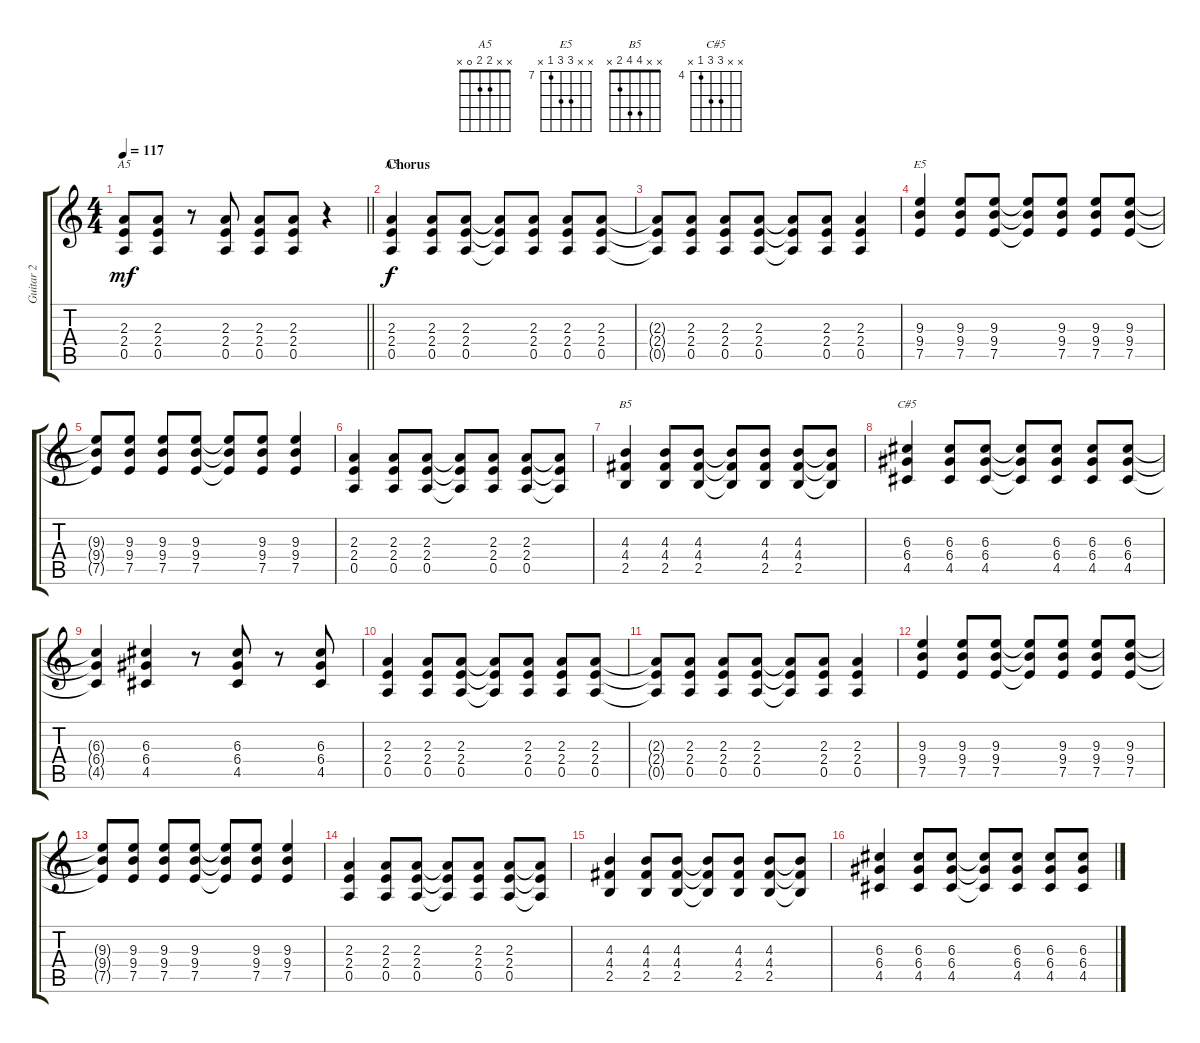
\track ("Guitar 2" "Guitar 2") {instrument distortionguitar}
\staff {score tabs}
\tuning (E4 B3 G3 D3 A2 E2) {hide}
\chord ("A5" x x 2 2 0 x) {barre 2}
\chord ("A5" x x 2 2 0 x)
\chord ("E5" x x 9 9 7 x) {firstfret 7}
\chord ("B5" x x 4 4 2 x)
\chord ("C#5" x x 6 6 4 x) {firstfret 4}
\ts (4 4)
\tempo 117
\clef g2
\barLineRight lightlight
\ks c
(2.3 2.4 0.5).8{ch "A5" dy mf} (2.3 2.4 0.5).8 r.8 (2.3 2.4 0.5).8 (2.3 2.4 0.5).8 (2.3 2.4 0.5).8 r.4 |
\section ("" "Chorus")
(2.3 2.4 0.5).4{ch "A5" dy f} (2.3 2.4 0.5).8 (2.3 2.4 0.5).8 (2.3{t} 2.4{t} 0.5{t}).8 (2.3 2.4 0.5).8 (2.3 2.4 0.5).8 (2.3 2.4 0.5).8 |
(2.3{t} 2.4{t} 0.5{t}).8 (2.3 2.4 0.5).8 (2.3 2.4 0.5).8 (2.3 2.4 0.5).8 (2.3{t} 2.4{t} 0.5{t}).8 (2.3 2.4 0.5).8 (2.3 2.4 0.5).4 |
(9.3 9.4 7.5).4{ch "E5"} (9.3 9.4 7.5).8 (9.3 9.4 7.5).8 (9.3{t} 9.4{t} 7.5{t}).8 (9.3 9.4 7.5).8 (9.3 9.4 7.5).8 (9.3 9.4 7.5).8 |
(9.3{t} 9.4{t} 7.5{t}).8 (9.3 9.4 7.5).8 (9.3 9.4 7.5).8 (9.3 9.4 7.5).8 (9.3{t} 9.4{t} 7.5{t}).8 (9.3 9.4 7.5).8 (9.3 9.4 7.5).4 |
(2.3 2.4 0.5).4 (2.3 2.4 0.5).8 (2.3 2.4 0.5).8 (2.3{t} 2.4{t} 0.5{t}).8 (2.3 2.4 0.5).8 (2.3 2.4 0.5).8 (2.3{t} 2.4{t} 0.5{t}).8 |
(4.3 4.4 2.5).4{ch "B5"} (4.3 4.4 2.5).8 (4.3 4.4 2.5).8 (4.3{t} 4.4{t} 2.5{t}).8 (4.3 4.4 2.5).8 (4.3 4.4 2.5).8 (4.3{t} 4.4{t} 2.5{t}).8 |
(6.3 6.4 4.5).4{ch "C#5"} (6.3 6.4 4.5).8 (6.3 6.4 4.5).8 (6.3{t} 6.4{t} 4.5{t}).8 (6.3 6.4 4.5).8 (6.3 6.4 4.5).8 (6.3 6.4 4.5).8 |
(6.3{t} 6.4{t} 4.5{t}).4 (6.3 6.4 4.5).4 r.8 (6.3 6.4 4.5).8 r.8 (6.3 6.4 4.5).8 |
(2.3 2.4 0.5).4 (2.3 2.4 0.5).8 (2.3 2.4 0.5).8 (2.3{t} 2.4{t} 0.5{t}).8 (2.3 2.4 0.5).8 (2.3 2.4 0.5).8 (2.3 2.4 0.5).8 |
(2.3{t} 2.4{t} 0.5{t}).8 (2.3 2.4 0.5).8 (2.3 2.4 0.5).8 (2.3 2.4 0.5).8 (2.3{t} 2.4{t} 0.5{t}).8 (2.3 2.4 0.5).8 (2.3 2.4 0.5).4 |
(9.3 9.4 7.5).4 (9.3 9.4 7.5).8 (9.3 9.4 7.5).8 (9.3{t} 9.4{t} 7.5{t}).8 (9.3 9.4 7.5).8 (9.3 9.4 7.5).8 (9.3 9.4 7.5).8 |
(9.3{t} 9.4{t} 7.5{t}).8 (9.3 9.4 7.5).8 (9.3 9.4 7.5).8 (9.3 9.4 7.5).8 (9.3{t} 9.4{t} 7.5{t}).8 (9.3 9.4 7.5).8 (9.3 9.4 7.5).4 |
(2.3 2.4 0.5).4 (2.3 2.4 0.5).8 (2.3 2.4 0.5).8 (2.3{t} 2.4{t} 0.5{t}).8 (2.3 2.4 0.5).8 (2.3 2.4 0.5).8 (2.3{t} 2.4{t} 0.5{t}).8 |
(4.3 4.4 2.5).4 (4.3 4.4 2.5).8 (4.3 4.4 2.5).8 (4.3{t} 4.4{t} 2.5{t}).8 (4.3 4.4 2.5).8 (4.3 4.4 2.5).8 (4.3{t} 4.4{t} 2.5{t}).8 |
(6.3 6.4 4.5).4 (6.3 6.4 4.5).8 (6.3 6.4 4.5).8 (6.3{t} 6.4{t} 4.5{t}).8 (6.3 6.4 4.5).8 (6.3 6.4 4.5).8 (6.3 6.4 4.5).8
